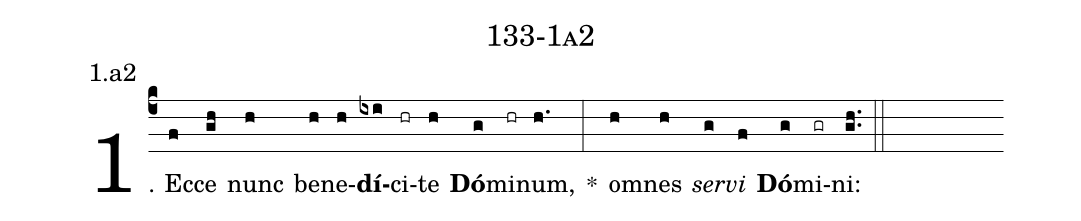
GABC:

name: 133-1a2;
annotation: 1.a2;
%%
(c4)1. Ec(f)ce(gh) nunc(h) be(h)ne(h)<b>dí</b>(ixi)ci(hr)te(h) <b>Dó</b>(g)mi(hr)num,(h.) *(:) om(h)nes(h) <i>ser</i>(g)<i>vi</i>(f) <b>Dó</b>(g)mi(gr)ni:(gh..) (::)
